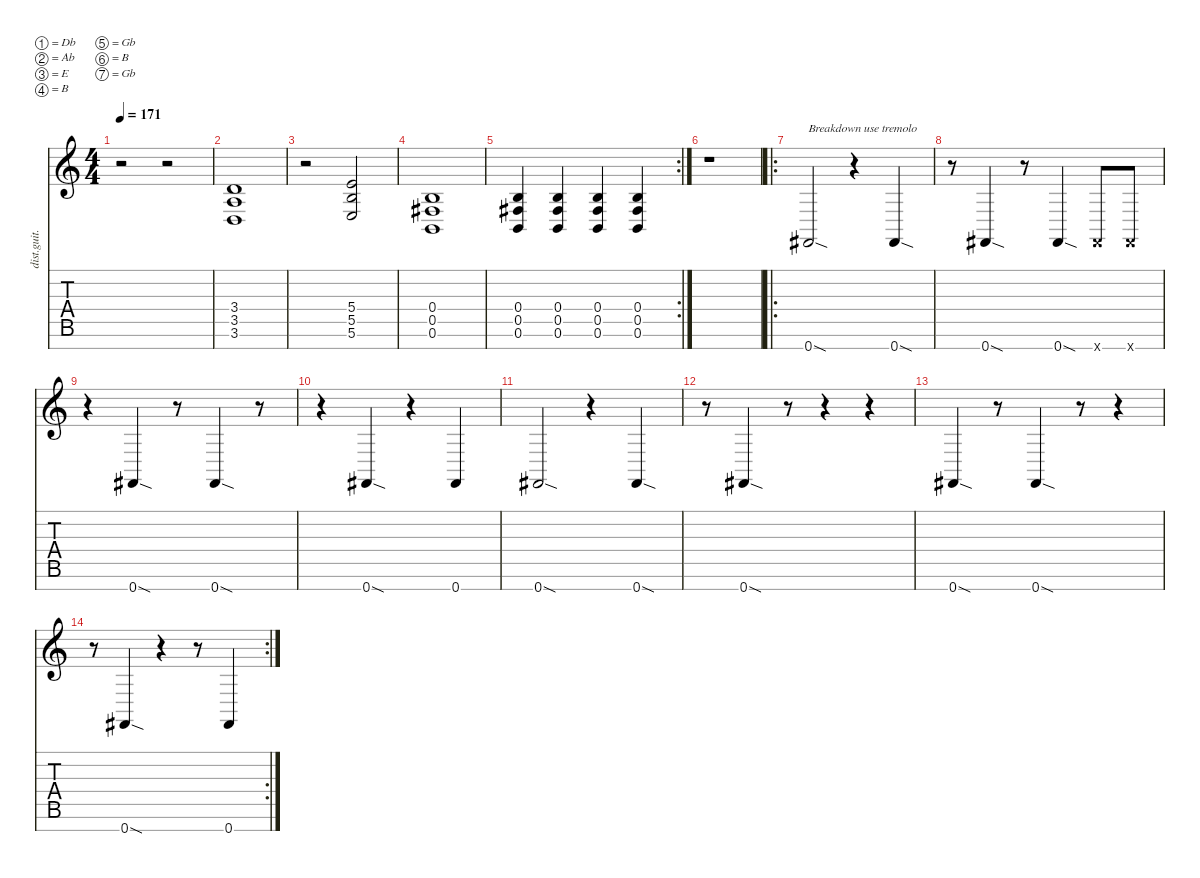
\defaultSystemsLayout 4
\hideDynamics
\bracketExtendMode nobrackets
\otherSystemsTrackNameOrientation horizontal
\track ("Distortion Guitar" "dist.guit.") {instrument distortionguitar}
\staff {score tabs}
\tuning (Db4 Ab3 E3 B2 Gb2 B1 Gb1)
\ts (4 4)
\tempo 171
\clef g2
\ks c
r.2{dy mf beam Down} r.2{beam Down} |
(3.6 3.5 3.4).1{beam Up} |
r.2{beam Down} (5.6 5.5 5.4).2{beam Up} |
(0.6 0.5{acc #} 0.4).1{beam Up} |
\rc 2
(0.6 0.5{acc #} 0.4).4{beam Up} (0.6 0.4 0.5{acc #}).4{beam Up} (0.6 0.5{acc #} 0.4).4{beam Up} (0.6 0.4 0.5{acc #}).4{beam Up} |
r.1{beam Down} |
\ro
0.7{sod acc #}.2{txt "Breakdown use tremolo" beam Up} r.4{beam Up} 0.7{sod acc #}.4{beam Up} |
r.8{beam Down} 0.7{sod acc #}.4{beam Up} r.8{beam Up} 0.7{sod acc #}.4{beam Up} 0.7{x acc #}.8{beam Up} 0.7{x acc #}.8{beam Up} |
r.4{beam Down} 0.7{sod acc #}.4{beam Up} r.8{beam Up} 0.7{sod acc #}.4{beam Up} r.8{beam Up} |
r.4{beam Down} 0.7{sod acc #}.4{beam Up} r.4{beam Up} 0.7{acc #}.4{beam Up} |
0.7{sod acc #}.2{beam Up} r.4{beam Up} 0.7{sod acc #}.4{beam Up} |
r.8{beam Down} 0.7{sod acc #}.4{beam Up} r.8{beam Up} r.4{beam Up} r.4{beam Up} |
0.7{sod acc #}.4{beam Up} r.8{beam Up} 0.7{sod acc #}.4{beam Up} r.8{beam Up} r.4{beam Up} |
\rc 2
r.8{beam Down} 0.7{sod acc #}.4{beam Up} r.4{beam Up} r.8{beam Up} 0.7{acc #}.4{beam Up}
